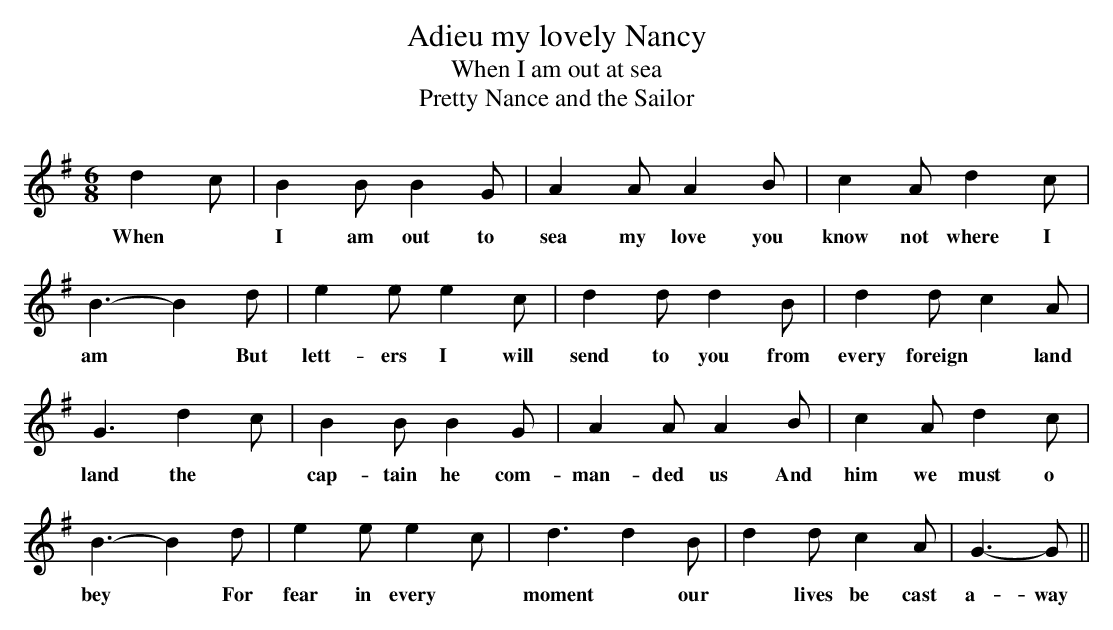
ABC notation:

X:1
T:Adieu my lovely Nancy
T:When I am out at sea
T:Pretty Nance and the Sailor
M:6/8
L:1/8
K:G
d2-c|B2BB2G|A2AA2B|c2Ad2c|
w:When *I am out to sea my love you know not where I
B3-B2d|e2ee2c|d2dd2B|d2dc2A|
w:am *But lett-ers I will send to you from every foreign *land
G3d2-c|B2BB2G|A2AA2B|c2Ad2c|
w:land the *cap-tain he com-man-ded us And him we must o
B3-B2d|e2ee2c|d3d2B|d2dc2A|G3-G||
w:bey *For fear in every *moment *our *lives be cast a-way
